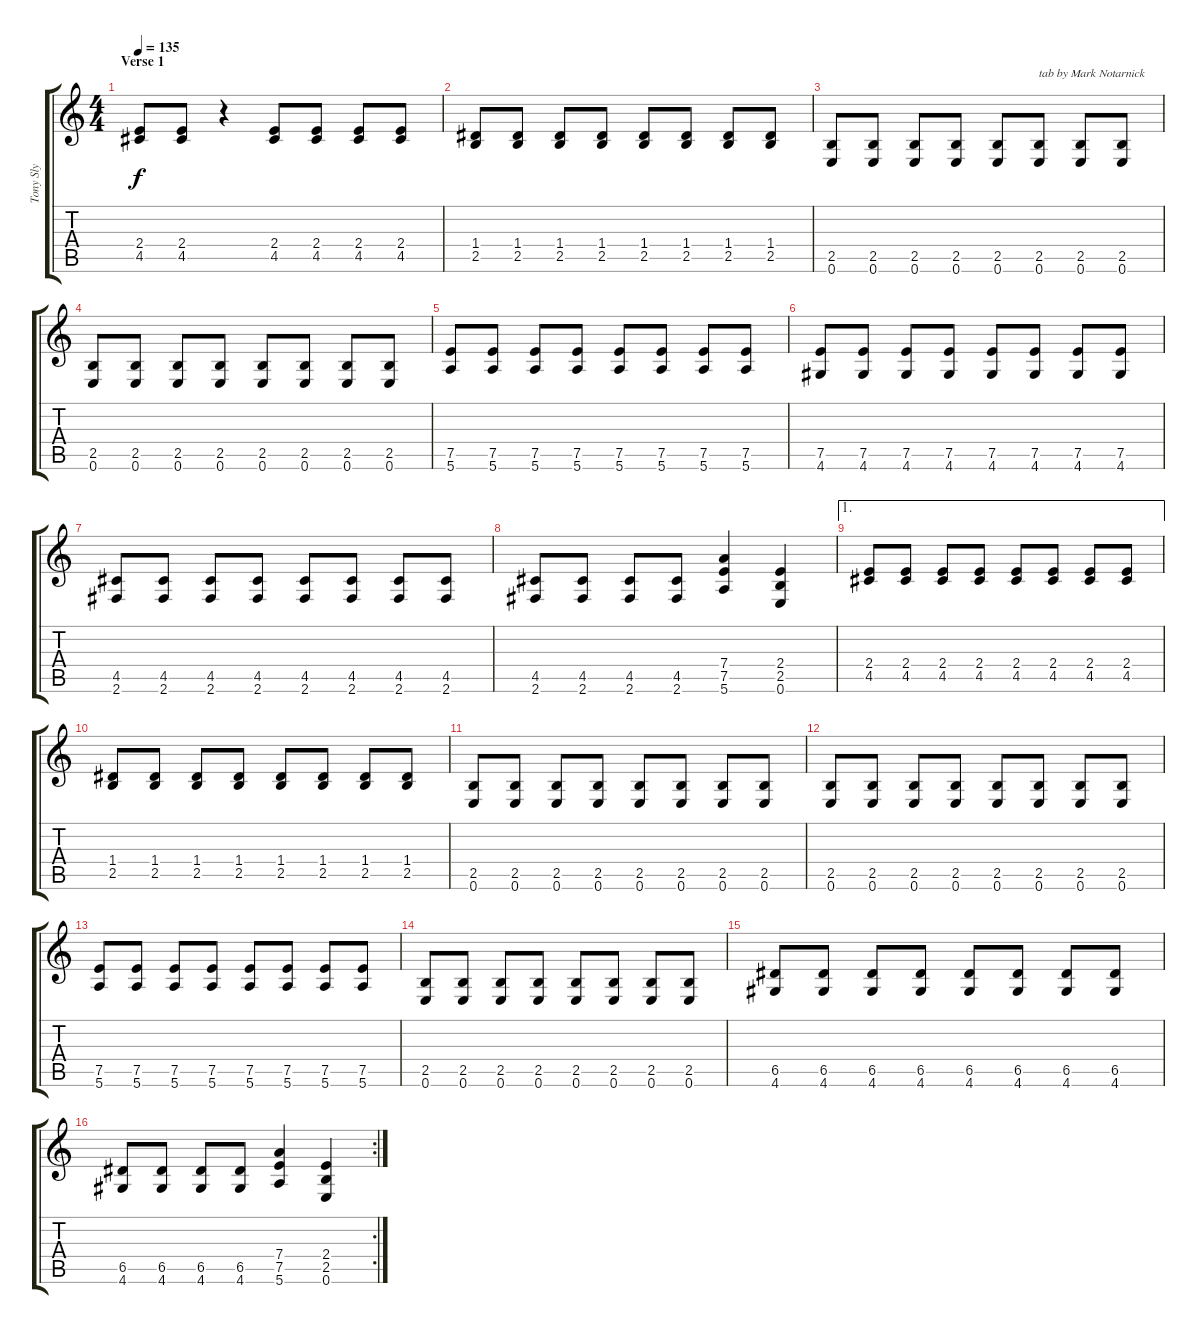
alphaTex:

\track ("Tony Sly" "Tony Sly") {instrument overdrivenguitar}
\staff {score tabs}
\tuning (E4 B3 G3 D3 A2 E2) {hide}
\ts (4 4)
\section ("" "Verse 1")
\tempo 135
\clef g2
\ks c
(2.4 4.5).8{dy f instrument overdrivenguitar} (2.4 4.5).8 r.4 (2.4 4.5).8{volume 11 instrument electricguitarmuted} (2.4 4.5).8 (2.4 4.5).8 (2.4 4.5).8 |
(1.4 2.5).8 (1.4 2.5).8 (1.4 2.5).8 (1.4 2.5).8 (1.4 2.5).8 (1.4 2.5).8 (1.4 2.5).8 (1.4 2.5).8 |
(2.5 0.6).8 (2.5 0.6).8 (2.5 0.6).8 (2.5 0.6).8 (2.5 0.6).8 (2.5 0.6).8{txt "tab by Mark Notarnick"} (2.5 0.6).8 (2.5 0.6).8 |
(2.5 0.6).8 (2.5 0.6).8 (2.5 0.6).8 (2.5 0.6).8 (2.5 0.6).8 (2.5 0.6).8 (2.5 0.6).8 (2.5 0.6).8 |
(7.5 5.6).8 (7.5 5.6).8 (7.5 5.6).8 (7.5 5.6).8 (7.5 5.6).8 (7.5 5.6).8 (7.5 5.6).8 (7.5 5.6).8 |
(7.5 4.6).8 (7.5 4.6).8 (7.5 4.6).8 (7.5 4.6).8 (7.5 4.6).8 (7.5 4.6).8 (7.5 4.6).8 (7.5 4.6).8 |
(4.5 2.6).8 (4.5 2.6).8 (4.5 2.6).8 (4.5 2.6).8 (4.5 2.6).8 (4.5 2.6).8 (4.5 2.6).8 (4.5 2.6).8 |
(4.5 2.6).8 (4.5 2.6).8 (4.5 2.6).8 (4.5 2.6).8 (7.4 7.5 5.6).4{volume 13 instrument overdrivenguitar} (2.4 2.5 0.6).4 |
\ae 1
(2.4 4.5).8{volume 11 instrument electricguitarmuted} (2.4 4.5).8 (2.4 4.5).8 (2.4 4.5).8 (2.4 4.5).8 (2.4 4.5).8 (2.4 4.5).8 (2.4 4.5).8 |
(1.4 2.5).8 (1.4 2.5).8 (1.4 2.5).8 (1.4 2.5).8 (1.4 2.5).8 (1.4 2.5).8 (1.4 2.5).8 (1.4 2.5).8 |
(2.5 0.6).8 (2.5 0.6).8 (2.5 0.6).8 (2.5 0.6).8 (2.5 0.6).8 (2.5 0.6).8 (2.5 0.6).8 (2.5 0.6).8 |
(2.5 0.6).8 (2.5 0.6).8 (2.5 0.6).8 (2.5 0.6).8 (2.5 0.6).8 (2.5 0.6).8 (2.5 0.6).8 (2.5 0.6).8 |
(7.5 5.6).8 (7.5 5.6).8 (7.5 5.6).8 (7.5 5.6).8 (7.5 5.6).8 (7.5 5.6).8 (7.5 5.6).8 (7.5 5.6).8 |
(2.5 0.6).8 (2.5 0.6).8 (2.5 0.6).8 (2.5 0.6).8 (2.5 0.6).8 (2.5 0.6).8 (2.5 0.6).8 (2.5 0.6).8 |
(6.5 4.6).8 (6.5 4.6).8 (6.5 4.6).8 (6.5 4.6).8 (6.5 4.6).8 (6.5 4.6).8 (6.5 4.6).8 (6.5 4.6).8 |
\rc 2
(6.5 4.6).8 (6.5 4.6).8 (6.5 4.6).8 (6.5 4.6).8 (7.4 7.5 5.6).4{volume 13 instrument overdrivenguitar} (2.4 2.5 0.6).4
